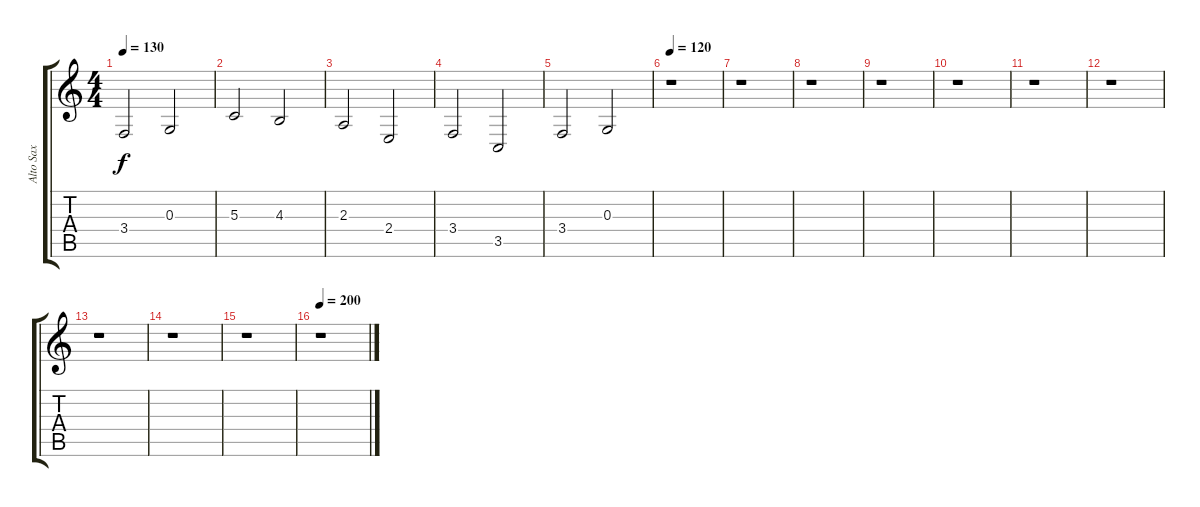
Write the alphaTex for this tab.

\track ("Alto Sax" "Alto Sax") {instrument altosax}
\staff {score tabs}
\tuning (E4 B3 G3 D3 A2 E2) {hide}
\ts (4 4)
\tempo 130
\clef g2
\ks c
3.4.2{dy f} 0.3.2 |
5.3.2 4.3.2 |
2.3.2 2.4.2 |
3.4.2 3.5.2 |
3.4.2 0.3.2 |
\tempo 120
r.1 |
r.1 |
r.1 |
r.1 |
r.1 |
r.1 |
r.1 |
r.1 |
r.1 |
r.1 |
\tempo 200
r.1
